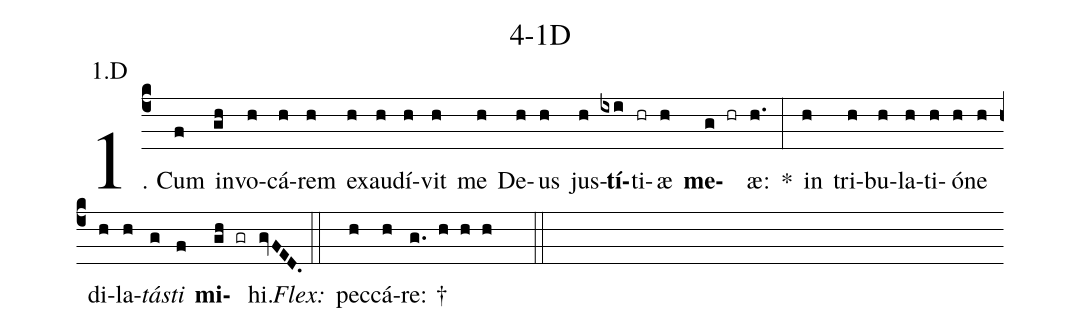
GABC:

name: 4-1D;
annotation: 1.D;
%%
(c4)1. Cum(f) in(gh)vo(h)cá(h)rem(h) ex(h)au(h)dí(h)vit(h) me(h) De(h)us(h) jus(h)<b>tí</b>(ixi)ti(hr)æ(h) <b>me</b>(g hr)æ:(h.) *(:) in(h) tri(h)bu(h)la(h)ti(h)ó(h)ne(h) di(h)la(h)<i>tás</i>(g)<i>ti</i>(f) <b>mi</b>(gh gr)hi.(gvFED.) (::)
<i>Flex:</i>()  pec(h)cá(h)re: †(g. h h h  ::)
